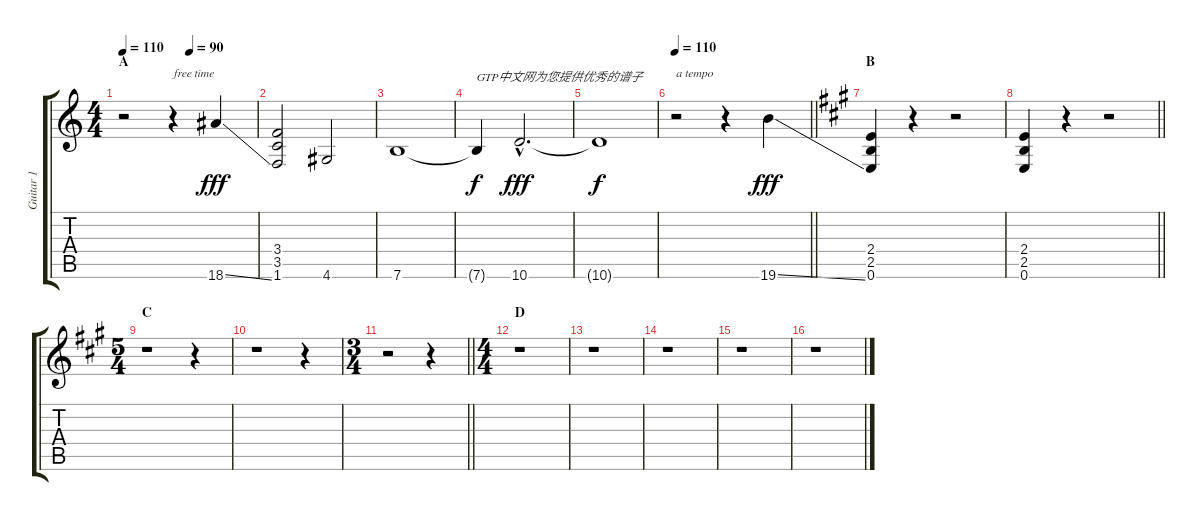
\track ("Guitar 1" "Guitar 1") {instrument distortionguitar}
\staff {score tabs}
\tuning (E4 B3 G3 D3 A2 E2) {hide}
\ts (4 4)
\section ("" "A")
\tempo 110
\tempo (90 0.5)
\tempo 110
\clef g2
\ks c
r.2{dy fff instrument distortionguitar} r.4{txt "free time"} 18.6{ss}.4 |
(3.4 3.5 1.6).2 4.6.2 |
7.6.1 |
7.6{t}.4{txt "GTP中文网为您提供优秀的谱子" dy f} 10.6{hac}.2{d dy fff} |
10.6{t}.1{dy f} |
\tempo 110
\barLineRight lightlight
r.2{txt "a tempo"} r.4 19.6{ss}.4{dy fff} |
\section ("" "B")
\ks a
(2.4 2.5 0.6).4 r.4 r.2 |
\barLineRight lightlight
(2.4 2.5 0.6).4 r.4 r.2 |
\ts (5 4)
\section ("" "C")
r.1 r.4 |
r.1 r.4 |
\ts (3 4)
\barLineRight lightlight
r.2 r.4 |
\ts (4 4)
\section ("" "D")
r.1 |
r.1 |
r.1 |
r.1 |
r.1
